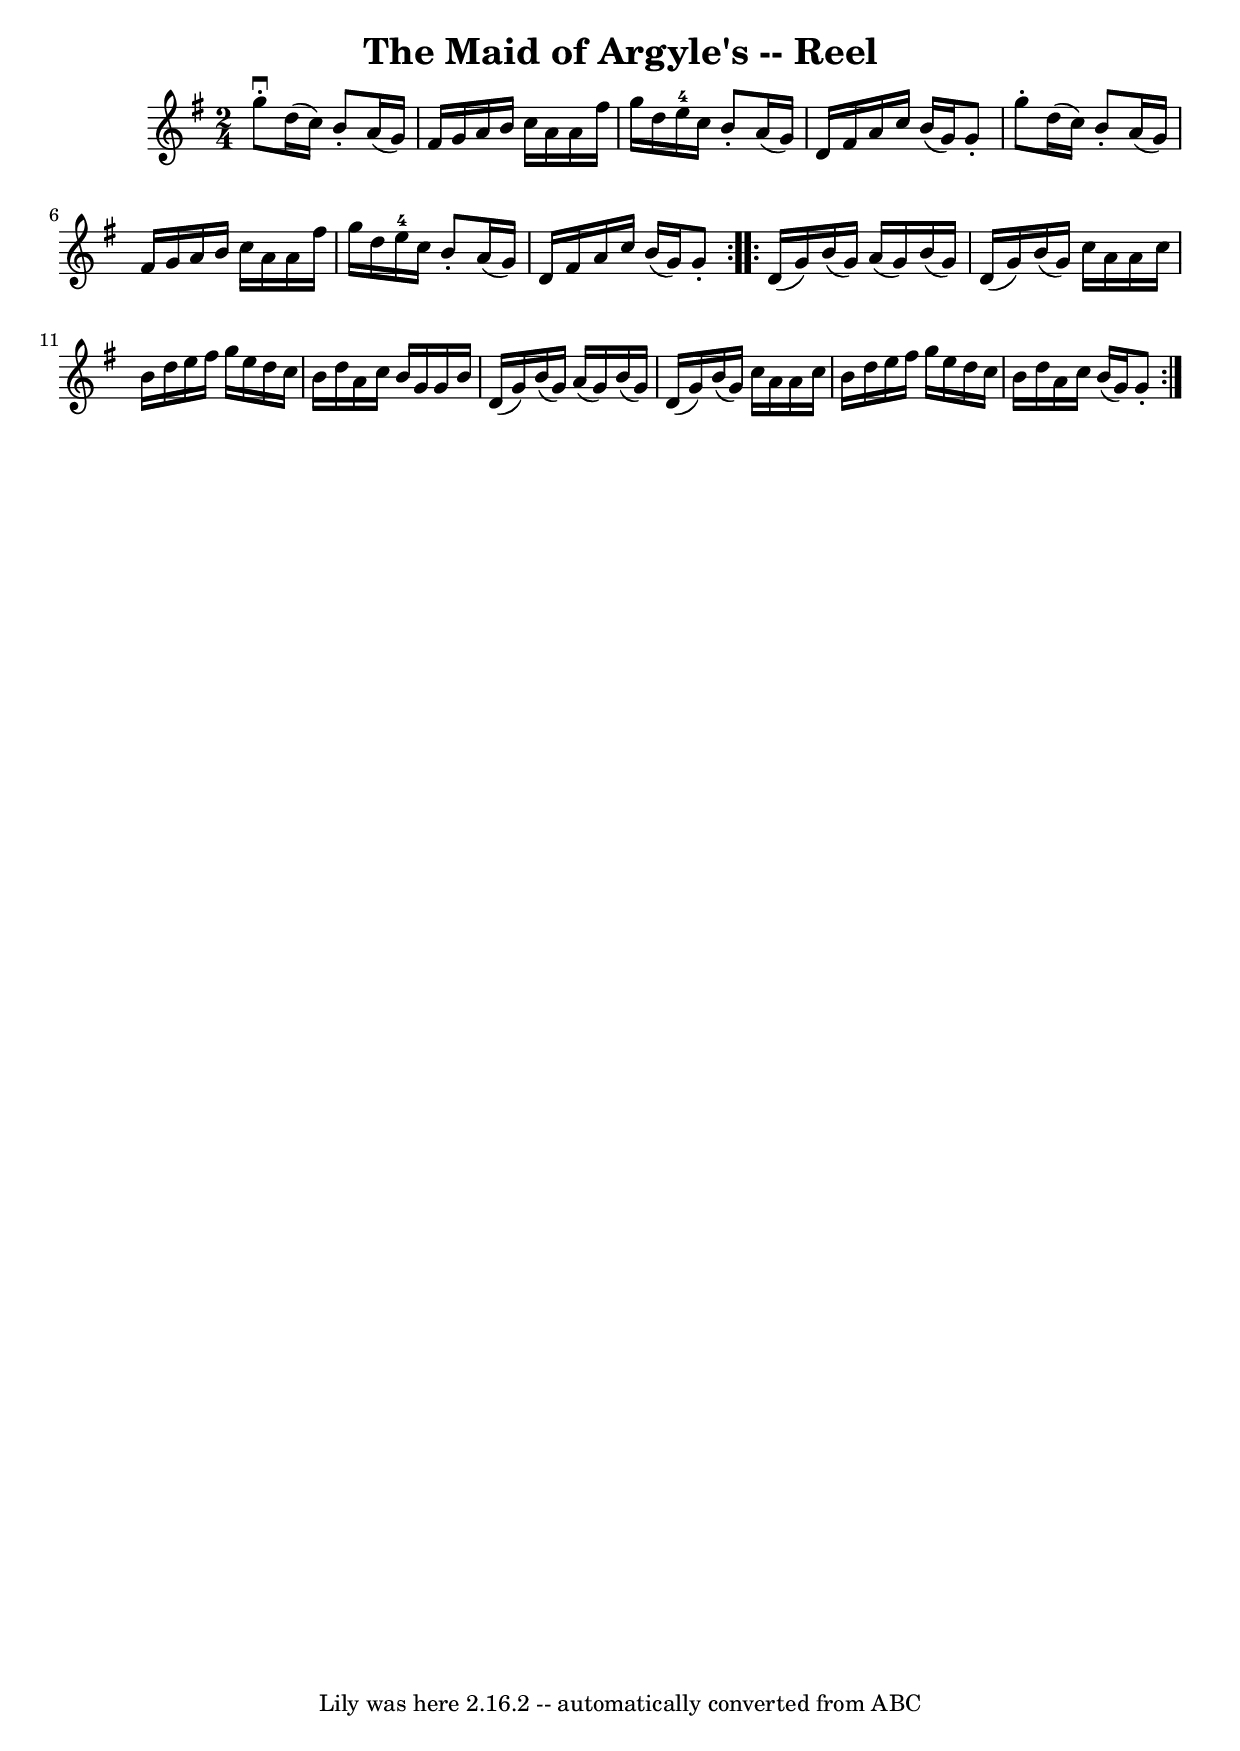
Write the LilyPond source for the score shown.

\version "2.16.2"
\include "Mammoth.ily"
\header {
  %% book = "Ryan's Mammoth Collection"
  crossRefNumber = "1"
  footnotes = "\\\\265"
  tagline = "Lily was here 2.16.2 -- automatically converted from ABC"
  title = "The Maid of Argyle's -- Reel"

}
voicedefault =  {



  \repeat volta 2 {

    \time 2/4 
    \key g \major
    g''8^\downbow-. d''16 (c''16) b'8-.   
    a'16 (g'16)   |
    fis'16 g'16 a'16 b'16 c''16 a'16  
    a'16 fis''16    |
    g''16 d''16 e''16-4 c''16 b'8-.  
    a'16 (g'16)   |
    d'16 fis'16 a'16 c''16 b'16 (
    g'16) g'8-.   |
    g''8-. d''16 (c''16) b'8-. a'16 (g'16)   |
    fis'16 g'16 a'16 b'16 c''16 a'16    
    a'16 fis''16    |
    g''16 d''16 e''16-4 c''16 b'8-.   
    a'16 (g'16)   |
    d'16 fis'16 a'16 c''16 b'16 (g'16 ) g'8-.   
  }     
  \repeat volta 2 {
    d'16 (g'16) b'16 (g'16)  
    a'16 (g'16) b'16 (g'16)   |
    d'16 (g'16) b'16 (
    g'16) c''16 a'16 a'16 c''16    |
    b'16 d''16 e''16 
    fis''16 g''16 e''16 d''16 c''16    |
    b'16 d''16    
    a'16 c''16 b'16 g'16 g'16 b'16    |
    d'16 (g'16) 
    b'16 (g'16) a'16 (g'16) b'16 (g'16)   |
    d'16 (
    g'16) b'16 (g'16) c''16 a'16 a'16 c''16    |
    
    b'16 d''16 e''16 fis''16 g''16 e''16 d''16 c''16     |
    b'16 d''16 a'16 c''16 b'16 (g'16) g'8-.   
  }   

}

\score{
  <<

    \context Staff="default"
    {
      \voicedefault 
      
    }

  >>
  \layout {
    
  }
  \midi {
  }

}
